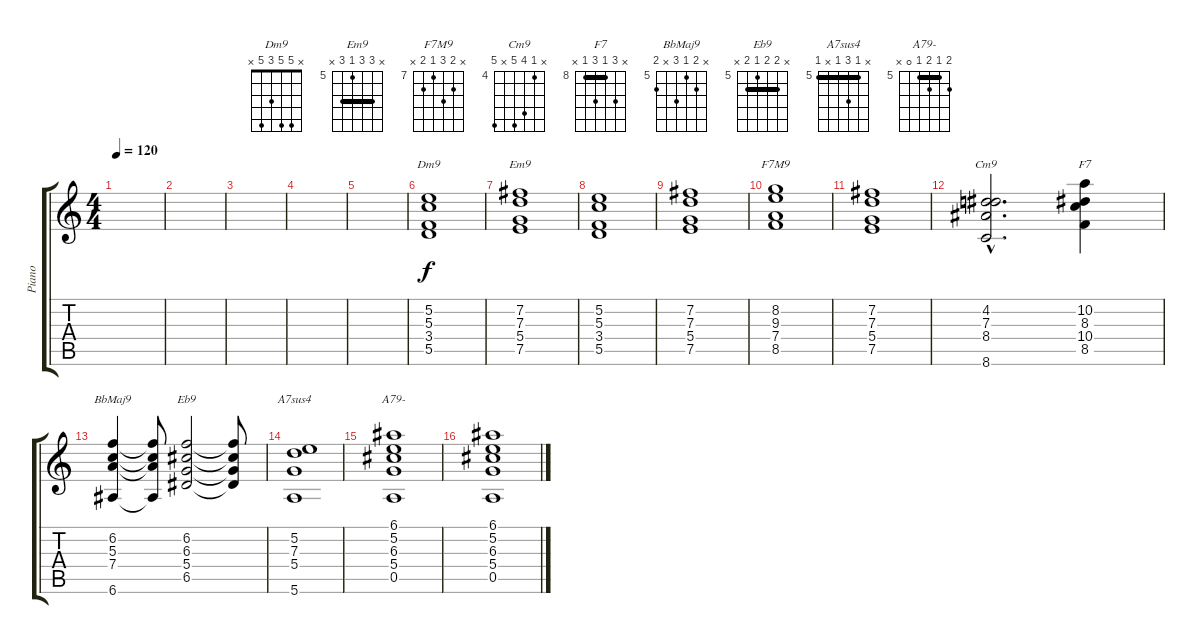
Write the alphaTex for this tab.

\track ("Piano" "Piano") {instrument acousticguitarsteel}
\staff {score tabs}
\tuning (E4 B3 G3 D3 A2 E2) {hide}
\chord ("Dm9" x 5 5 3 5 x)
\chord ("Em9" x 7 7 5 7 x) {firstfret 5 barre 7}
\chord ("F7M9" x 8 9 7 8 x) {firstfret 7}
\chord ("Cm9" x 4 7 8 x 8) {firstfret 4}
\chord ("F7" x 10 8 10 8 x) {firstfret 8 barre 8}
\chord ("BbMaj9" x 6 5 7 x 6) {firstfret 5}
\chord ("Eb9" x 6 6 5 6 x) {firstfret 5 barre 6}
\chord ("A7sus4" x 5 7 5 x 5) {firstfret 5 barre 5}
\chord ("A79-" 6 5 6 5 0 x) {firstfret 5 barre 5}
\ts (4 4)
\tempo 120
\clef g2
\ks c
|
|
|
|
|
(5.2 5.3 3.4 5.5).1{ch "Dm9"} |
(7.2 7.3 5.4 7.5).1{ch "Em9"} |
(5.2 5.3 3.4 5.5).1 |
(7.2 7.3 5.4 7.5).1 |
(8.2 9.3 7.4 8.5).1{ch "F7M9"} |
(7.2 7.3 5.4 7.5).1 |
(4.2{hac} 7.3{hac} 8.4{hac} 8.6{hac}).2{d ch "Cm9"} (10.2 8.3 10.4 8.5).4{ch "F7"} |
(6.2 5.3 7.4 6.6).4{ch "BbMaj9"} (6.2{t} 5.3{t} 7.4{t} 6.6{t}).8 (6.2 6.3 5.4 6.5).2{ch "Eb9"} (6.2{t} 6.3{t} 5.4{t} 6.5{t}).8 |
(5.2 7.3 5.4 5.6).1{ch "A7sus4"} |
(6.1 5.2 6.3 5.4 0.5).1{ch "A79-"} |
(6.1 5.2 6.3 5.4 0.5).1
